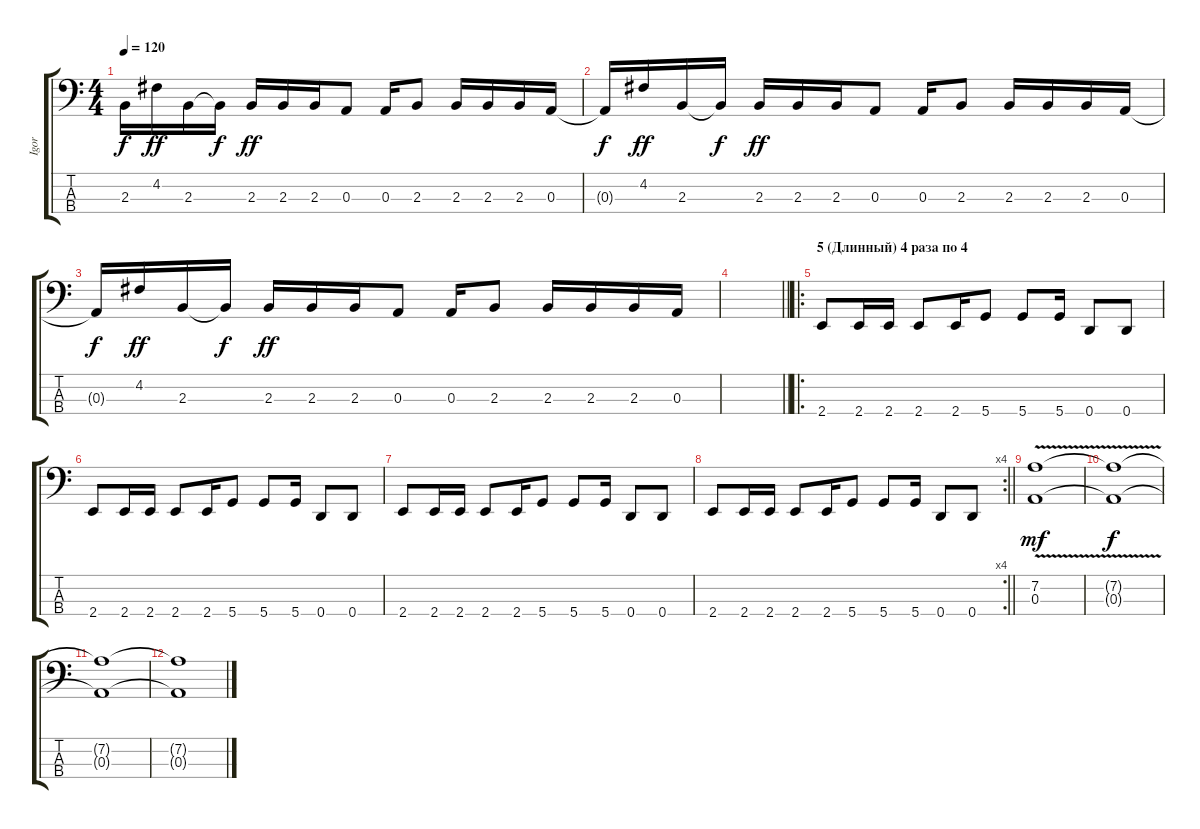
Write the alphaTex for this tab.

\track ("Igor" "Igor") {instrument synthbass2}
\staff {score tabs}
\tuning (G2 D2 A1 D1) {hide}
\ts (4 4)
\tempo 120
\clef f4
\ks c
2.3{t}.16{dy f} 4.2.16{dy ff} 2.3.16 2.3{t}.16{dy f} 2.3.16{dy ff} 2.3.16 2.3.16 0.3.8 0.3.16 2.3.8 2.3.16 2.3.16 2.3.16 0.3.16 |
0.3{t}.16{dy f} 4.2.16{dy ff} 2.3.16 2.3{t}.16{dy f} 2.3.16{dy ff} 2.3.16 2.3.16 0.3.8 0.3.16 2.3.8 2.3.16 2.3.16 2.3.16 0.3.16 |
0.3{t}.16{dy f} 4.2.16{dy ff} 2.3.16 2.3{t}.16{dy f} 2.3.16{dy ff} 2.3.16 2.3.16 0.3.8 0.3.16 2.3.8 2.3.16 2.3.16 2.3.16 0.3.16 |
\barLineRight lightlight
|
\ro
\section ("" "5 (Длинный) 4 раза по 4")
2.4.8 2.4.16 2.4.16 2.4.8 2.4.16 5.4.8 5.4.8 5.4.16 0.4.8 0.4.8 |
2.4.8 2.4.16 2.4.16 2.4.8 2.4.16 5.4.8 5.4.8 5.4.16 0.4.8 0.4.8 |
2.4.8 2.4.16 2.4.16 2.4.8 2.4.16 5.4.8 5.4.8 5.4.16 0.4.8 0.4.8 |
\rc 4
\barLineRight lightlight
2.4.8 2.4.16 2.4.16 2.4.8 2.4.16 5.4.8 5.4.8 5.4.16 0.4.8 0.4.8 |
(7.2{v} 0.3).1{dy mf} |
(7.2{t} 0.3{t}).1{dy f} |
(7.2{t} 0.3{t}).1 |
(7.2{t} 0.3{t}).1
